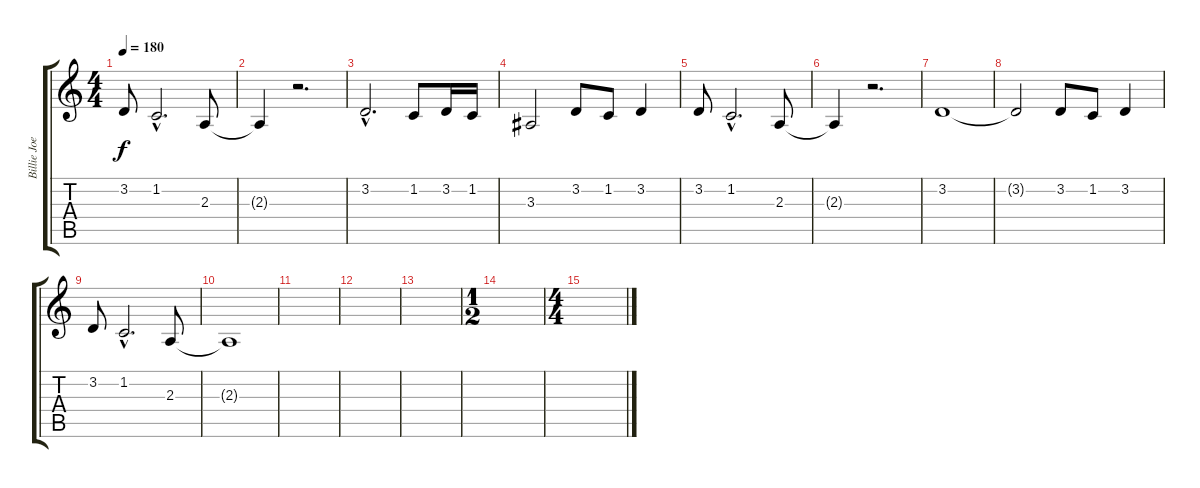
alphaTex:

\track ("Billie Joe (Voice)" "Billie Joe") {instrument tenorsax}
\staff {score tabs}
\tuning (E4 B3 G3 D3 A2 E2) {hide}
\ts (4 4)
\tempo 180
\clef g2
\ks c
3.2.8{dy f} 1.2{hac}.2{d} 2.3.8 |
2.3{t}.4 r.2{d} |
3.2{hac}.2{d} 1.2.8 3.2.16 1.2.16 |
3.3.2 3.2.8 1.2.8 3.2.4 |
3.2.8 1.2{hac}.2{d} 2.3.8 |
2.3{t}.4 r.2{d} |
3.2.1 |
3.2{t}.2 3.2.8 1.2.8 3.2.4 |
3.2.8 1.2{hac}.2{d} 2.3.8 |
2.3{t}.1 |
|
|
|
\ts (1 2)
|
\ts (4 4)
